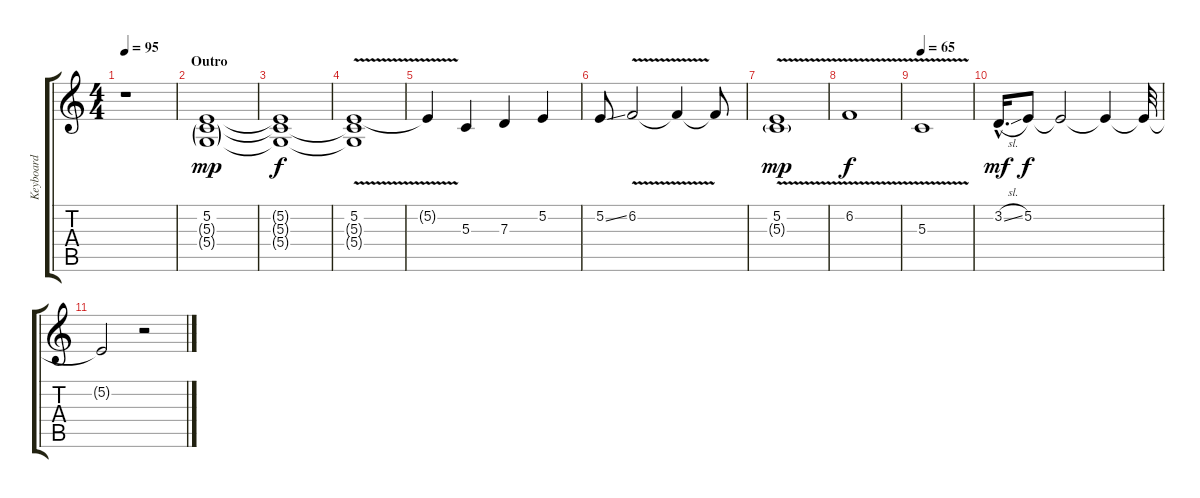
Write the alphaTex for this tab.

\track ("Keyboard" "Keyboard") {instrument violin}
\staff {score tabs}
\tuning (E4 B3 G3 D3 A2 E2) {hide}
\ts (4 4)
\tempo 95
\clef g2
\ks c
r.1{dy mp} |
\section ("" "Outro")
(5.2 5.3{g} 5.4{g}).1 |
(5.2{t} 5.3{t} 5.4{t}).1{dy f} |
(5.2{v} 5.3{t} 5.4{t}).1 |
5.2{t}.4 5.3.4 7.3.4 5.2.4 |
5.2{ss}.8 6.2{v}.2 6.2{t}.4 6.2{t}.8 |
(5.2{v} 5.3{g}).1{dy mp} |
6.2{v}.1{dy f} |
\tempo 65
5.3{v}.1 |
3.2{sl hac}.16{d dy mf} 5.2.8{dy f} 5.2{t}.2{volume 2} 5.2{t}.4 5.2{t}.32 |
5.2{t}.2 r.2
